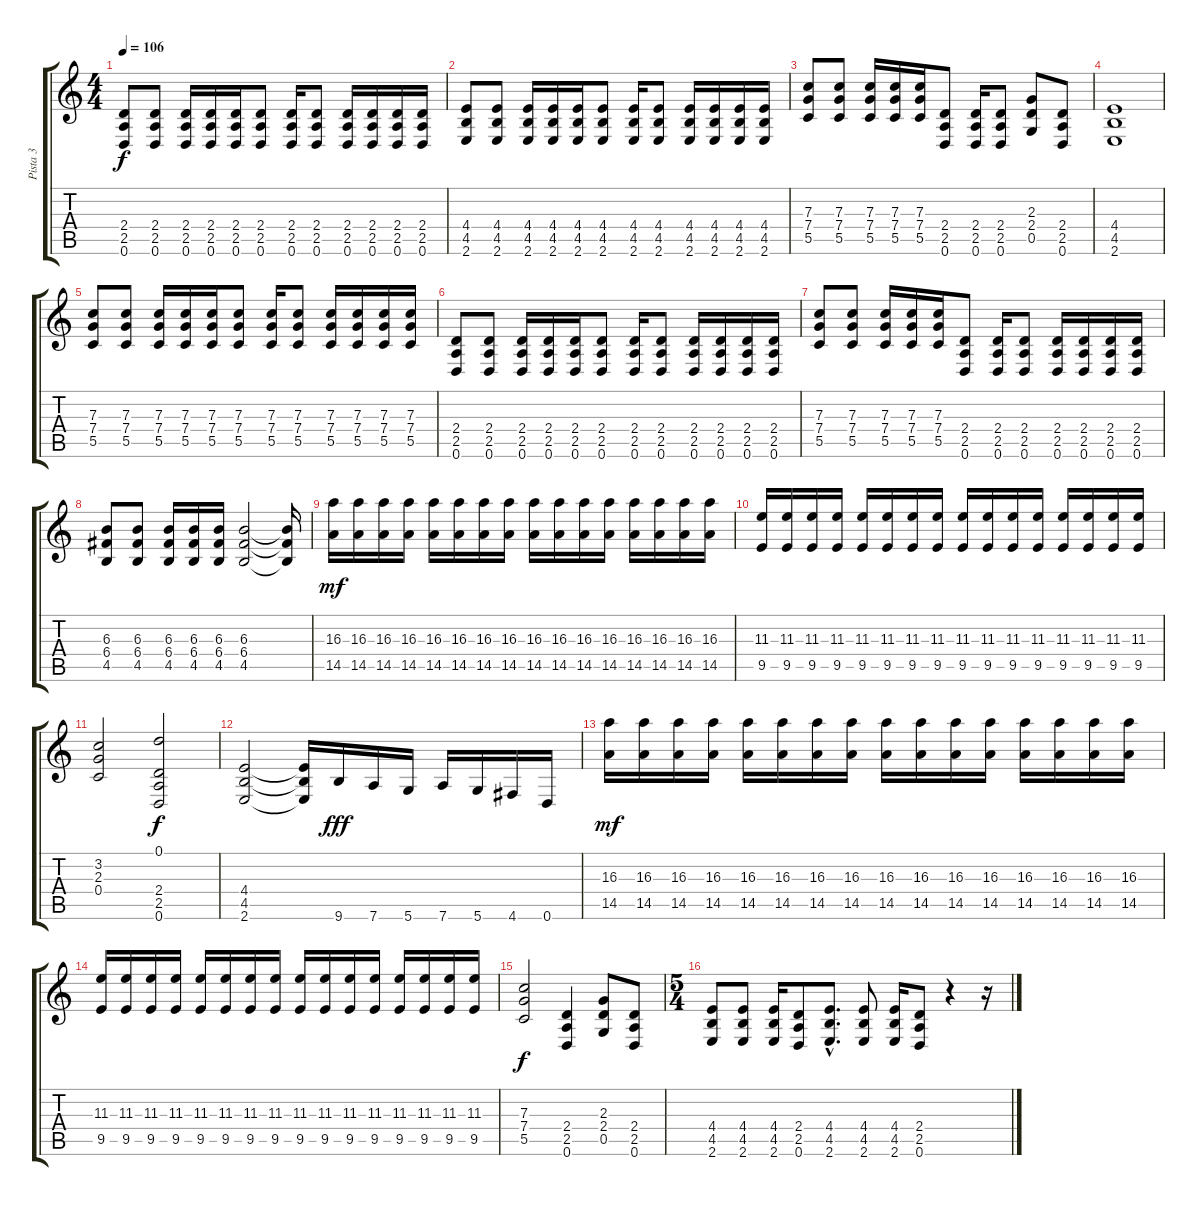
\track ("Pista 3" "Pista 3") {instrument overdrivenguitar}
\staff {score tabs}
\tuning (D4 A3 F3 C3 G2 D2) {hide}
\ts (4 4)
\tempo 106
\clef g2
\ks c
(2.4 2.5 0.6).8{dy f} (2.4 2.5 0.6).8 (2.4 2.5 0.6).16 (2.4 2.5 0.6).16 (2.4 2.5 0.6).16 (2.4 2.5 0.6).8 (2.4 2.5 0.6).16 (2.4 2.5 0.6).8 (2.4 2.5 0.6).16 (2.4 2.5 0.6).16 (2.4 2.5 0.6).16 (2.4 2.5 0.6).16 |
(4.4 4.5 2.6).8 (4.4 4.5 2.6).8 (4.4 4.5 2.6).16 (4.4 4.5 2.6).16 (4.4 4.5 2.6).16 (4.4 4.5 2.6).8 (4.4 4.5 2.6).16 (4.4 4.5 2.6).8 (4.4 4.5 2.6).16 (4.4 4.5 2.6).16 (4.4 4.5 2.6).16 (4.4 4.5 2.6).16 |
(7.3 7.4 5.5).8 (7.3 7.4 5.5).8 (7.3 7.4 5.5).16 (7.3 7.4 5.5).16 (7.3 7.4 5.5).16 (2.4 2.5 0.6).8 (2.4 2.5 0.6).16 (2.4 2.5 0.6).8 (2.3 2.4 0.5).8 (2.4 2.5 0.6).8 |
(4.4 4.5 2.6).1 |
(7.3 7.4 5.5).8 (7.3 7.4 5.5).8 (7.3 7.4 5.5).16 (7.3 7.4 5.5).16 (7.3 7.4 5.5).16 (7.3 7.4 5.5).8 (7.3 7.4 5.5).16 (7.3 7.4 5.5).8 (7.3 7.4 5.5).16 (7.3 7.4 5.5).16 (7.3 7.4 5.5).16 (7.3 7.4 5.5).16 |
(2.4 2.5 0.6).8 (2.4 2.5 0.6).8 (2.4 2.5 0.6).16 (2.4 2.5 0.6).16 (2.4 2.5 0.6).16 (2.4 2.5 0.6).8 (2.4 2.5 0.6).16 (2.4 2.5 0.6).8 (2.4 2.5 0.6).16 (2.4 2.5 0.6).16 (2.4 2.5 0.6).16 (2.4 2.5 0.6).16 |
(7.3 7.4 5.5).8 (7.3 7.4 5.5).8 (7.3 7.4 5.5).16 (7.3 7.4 5.5).16 (7.3 7.4 5.5).16 (2.4 2.5 0.6).8 (2.4 2.5 0.6).16 (2.4 2.5 0.6).8 (2.4 2.5 0.6).16 (2.4 2.5 0.6).16 (2.4 2.5 0.6).16 (2.4 2.5 0.6).16 |
(6.3 6.4 4.5).8 (6.3 6.4 4.5).8 (6.3 6.4 4.5).16 (6.3 6.4 4.5).16 (6.3 6.4 4.5).16 (6.3 6.4 4.5).2 (6.3{t} 6.4{t} 4.5{t}).16 |
(16.3 14.5).16{dy mf} (16.3 14.5).16 (16.3 14.5).16 (16.3 14.5).16 (16.3 14.5).16 (16.3 14.5).16 (16.3 14.5).16 (16.3 14.5).16 (16.3 14.5).16 (16.3 14.5).16 (16.3 14.5).16 (16.3 14.5).16 (16.3 14.5).16 (16.3 14.5).16 (16.3 14.5).16 (16.3 14.5).16 |
(11.3 9.5).16 (11.3 9.5).16 (11.3 9.5).16 (11.3 9.5).16 (11.3 9.5).16 (11.3 9.5).16 (11.3 9.5).16 (11.3 9.5).16 (11.3 9.5).16 (11.3 9.5).16 (11.3 9.5).16 (11.3 9.5).16 (11.3 9.5).16 (11.3 9.5).16 (11.3 9.5).16 (11.3 9.5).16 |
(3.2 2.3 0.4).2 (0.1 2.4 2.5 0.6).2{dy f} |
(4.4 4.5 2.6).2 (4.4{t} 4.5{t} 2.6{t}).16 9.6.16{dy fff} 7.6.16 5.6.16 7.6.16 5.6.16 4.6.16 0.6.16 |
(16.3 14.5).16{dy mf} (16.3 14.5).16 (16.3 14.5).16 (16.3 14.5).16 (16.3 14.5).16 (16.3 14.5).16 (16.3 14.5).16 (16.3 14.5).16 (16.3 14.5).16 (16.3 14.5).16 (16.3 14.5).16 (16.3 14.5).16 (16.3 14.5).16 (16.3 14.5).16 (16.3 14.5).16 (16.3 14.5).16 |
(11.3 9.5).16 (11.3 9.5).16 (11.3 9.5).16 (11.3 9.5).16 (11.3 9.5).16 (11.3 9.5).16 (11.3 9.5).16 (11.3 9.5).16 (11.3 9.5).16 (11.3 9.5).16 (11.3 9.5).16 (11.3 9.5).16 (11.3 9.5).16 (11.3 9.5).16 (11.3 9.5).16 (11.3 9.5).16 |
(7.3 7.4 5.5).2{dy f} (2.4 2.5 0.6).4 (2.3 2.4 0.5).8 (2.4 2.5 0.6).8 |
\ts (5 4)
(4.4 4.5 2.6).8 (4.4 4.5 2.6).8 (4.4 4.5 2.6).16 (2.4 2.5 0.6).8 (4.4{hac} 4.5{hac} 2.6{hac}).8{d} (4.4 4.5 2.6).8 (4.4 4.5 2.6).16 (2.4 2.5 0.6).8 r.4 r.16
